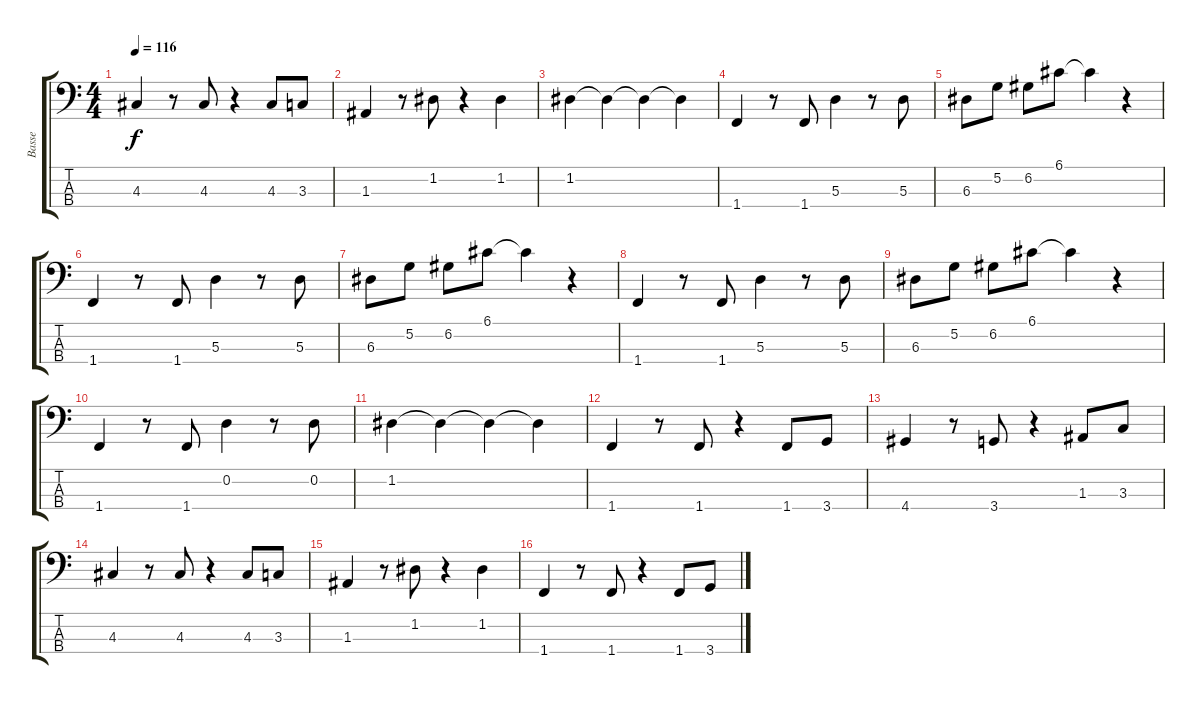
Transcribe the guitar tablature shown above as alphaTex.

\track ("Basse" "Basse") {instrument electricbasspick}
\staff {score tabs}
\tuning (G2 D2 A1 E1) {hide}
\ts (4 4)
\tempo 116
\clef f4
\ks c
4.3.4{dy f} r.8 4.3.8 r.4 4.3.8 3.3.8 |
1.3.4 r.8 1.2.8 r.4 1.2.4 |
1.2.4 1.2{t}.4 1.2{t}.4 1.2{t}.4 |
1.4.4 r.8 1.4.8 5.3.4 r.8 5.3.8 |
6.3.8 5.2.8 6.2.8 6.1.8 6.1{t}.4 r.4 |
1.4.4 r.8 1.4.8 5.3.4 r.8 5.3.8 |
6.3.8 5.2.8 6.2.8 6.1.8 6.1{t}.4 r.4 |
1.4.4 r.8 1.4.8 5.3.4 r.8 5.3.8 |
6.3.8 5.2.8 6.2.8 6.1.8 6.1{t}.4 r.4 |
1.4.4 r.8 1.4.8 0.2.4 r.8 0.2.8 |
1.2.4 1.2{t}.4 1.2{t}.4 1.2{t}.4 |
1.4.4 r.8 1.4.8 r.4 1.4.8 3.4.8 |
4.4.4 r.8 3.4.8 r.4 1.3.8 3.3.8 |
4.3.4 r.8 4.3.8 r.4 4.3.8 3.3.8 |
1.3.4 r.8 1.2.8 r.4 1.2.4 |
1.4.4 r.8 1.4.8 r.4 1.4.8 3.4.8
